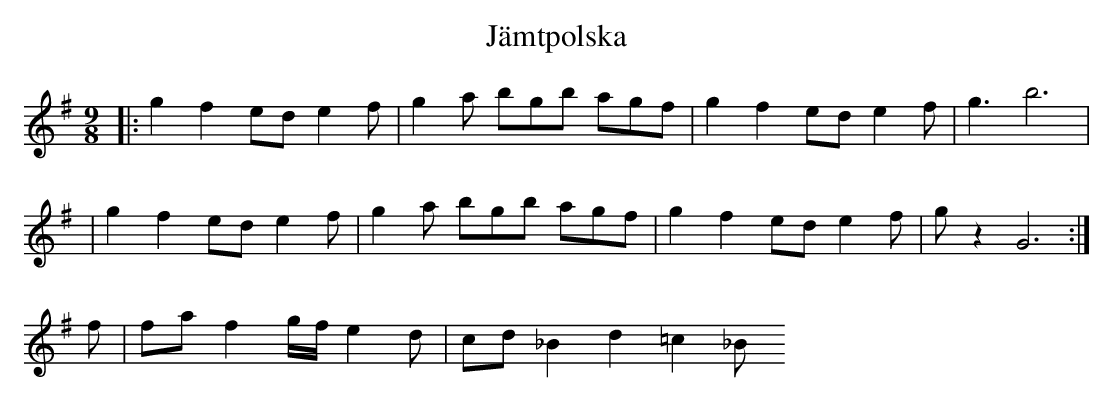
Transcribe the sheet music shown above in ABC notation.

X:1
T:Jämtpolska
M:9/8
L:1/8
K:G
|: g2 f2 ed e2f | g2a bgb agf | g2 f2 ed e2f | g3 b6 |
|g2 f2 ed e2f | g2a bgb agf | g2 f2 ed e2f | gz2 G6 :|
f |faf2g/f/e2d |#cd_B2d2=c2_B
